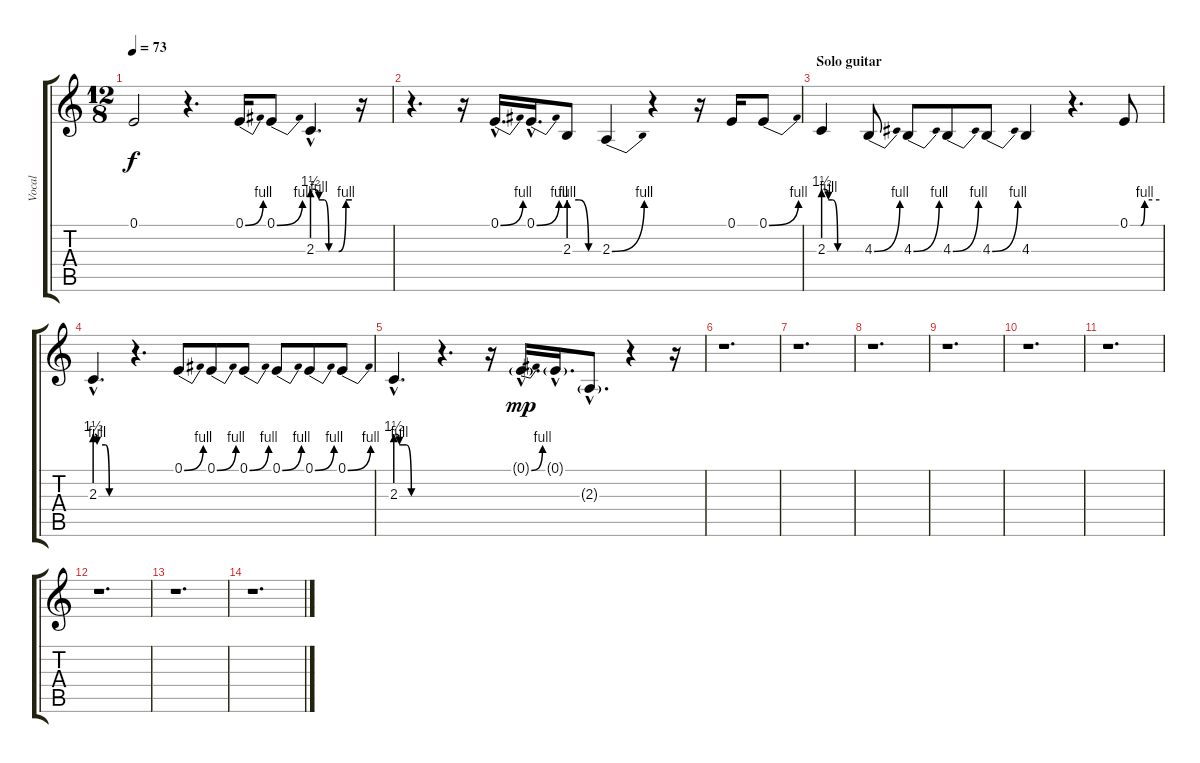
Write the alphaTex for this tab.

\track ("Vocal" "Vocal") {instrument lead2sawtooth}
\staff {score tabs}
\tuning (E4 B3 G3 D3 A2 E2) {hide}
\ts (12 8)
\section ("" "")
\tempo 73
\clef g2
\ks c
0.1{t}.2{dy f} r.4{d} 0.1{be (bend 0 0 60 4)}.16 0.1{be (bend 0 0 60 4)}.8 2.3{be (custom 0 6 10 4 18 4 25 0 40 0 51 4 60 4) hac}.4{d} r.16 |
r.4{d} r.16 0.1{be (bend 0 0 60 4) hac}.16{d} 0.1{be (bend 0 0 60 4) hac}.16{d} 2.3{be (custom 0 4 20 4 40 0 60 0)}.8 2.3{be (bend 0 0 60 4)}.4 r.4 r.16 0.1.16 0.1{be (bend 0 0 60 4)}.8 |
\section ("" "Solo guitar")
2.3{be (custom 0 6 8 4 15 4 23 0 40 0 60 0)}.4 4.3{be (bend 0 0 60 4)}.8 4.3{be (bend 0 0 60 4)}.8 4.3{be (bend 0 0 60 4)}.8 4.3{be (bend 0 0 60 4)}.8 4.3.4 r.4{d} 0.1{be (custom 0 0 22 0 30 4 60 4)}.8 |
2.3{be (custom 0 6 4 4 20 4 27 0 40 0 60 0) hac}.4{d} r.4{d} 0.1{be (bend 0 0 60 4)}.8 0.1{be (bend 0 0 60 4)}.8 0.1{be (bend 0 0 60 4)}.8 0.1{be (bend 0 0 60 4)}.8 0.1{be (bend 0 0 60 4)}.8 0.1{be (bend 0 0 60 4)}.8 |
2.3{be (custom 0 6 6 4 17 4 25 0 40 0 60 0) hac}.4{d} r.4{d} r.16 0.1{be (bend 0 0 60 4) g hac}.16{d dy mp balance 16} 0.1{g hac}.16{d} 2.3{g hac}.8{d} r.4 r.16 |
r.1{d volume 14 balance 10 instrument lead2sawtooth} |
r.1{d} |
r.1{d} |
r.1{d} |
r.1{d} |
r.1{d} |
r.1{d} |
r.1{d} |
r.1{d}
